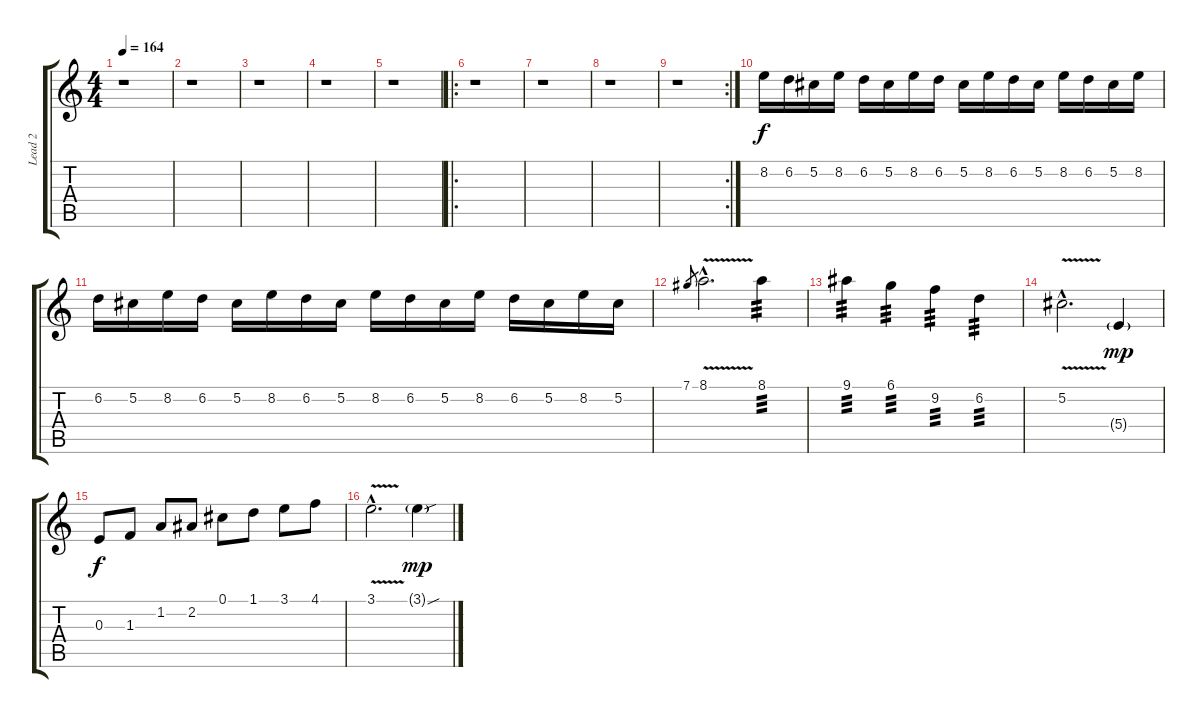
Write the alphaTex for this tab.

\track ("Lead 2" "Lead 2") {instrument overdrivenguitar}
\staff {score tabs}
\tuning (Db4 Ab3 E3 B2 Gb2 Db2) {hide}
\ts (4 4)
\tempo 164
\clef g2
\ks c
r.1{dy f} |
r.1 |
r.1 |
r.1 |
r.1 |
\ro
r.1 |
r.1 |
r.1 |
\rc 2
r.1 |
8.2.16 6.2.16 5.2.16 8.2.16 6.2.16 5.2.16 8.2.16 6.2.16 5.2.16 8.2.16 6.2.16 5.2.16 8.2.16 6.2.16 5.2.16 8.2.16 |
6.2.16 5.2.16 8.2.16 6.2.16 5.2.16 8.2.16 6.2.16 5.2.16 8.2.16 6.2.16 5.2.16 8.2.16 6.2.16 5.2.16 8.2.16 5.2.16 |
7.1.8{gr} 8.1{v hac}.2{d} 8.1.4{tp 3} |
9.1.4{tp 3} 6.1.4{tp 3} 9.2.4{tp 3} 6.2.4{tp 3} |
5.2{v hac}.2{d} 5.4{g}.4{dy mp} |
0.3.8{dy f} 1.3.8 1.2.8 2.2.8 0.1.8 1.1.8 3.1.8 4.1.8 |
3.1{v hac}.2{d} 3.1{sou g}.4{dy mp}
